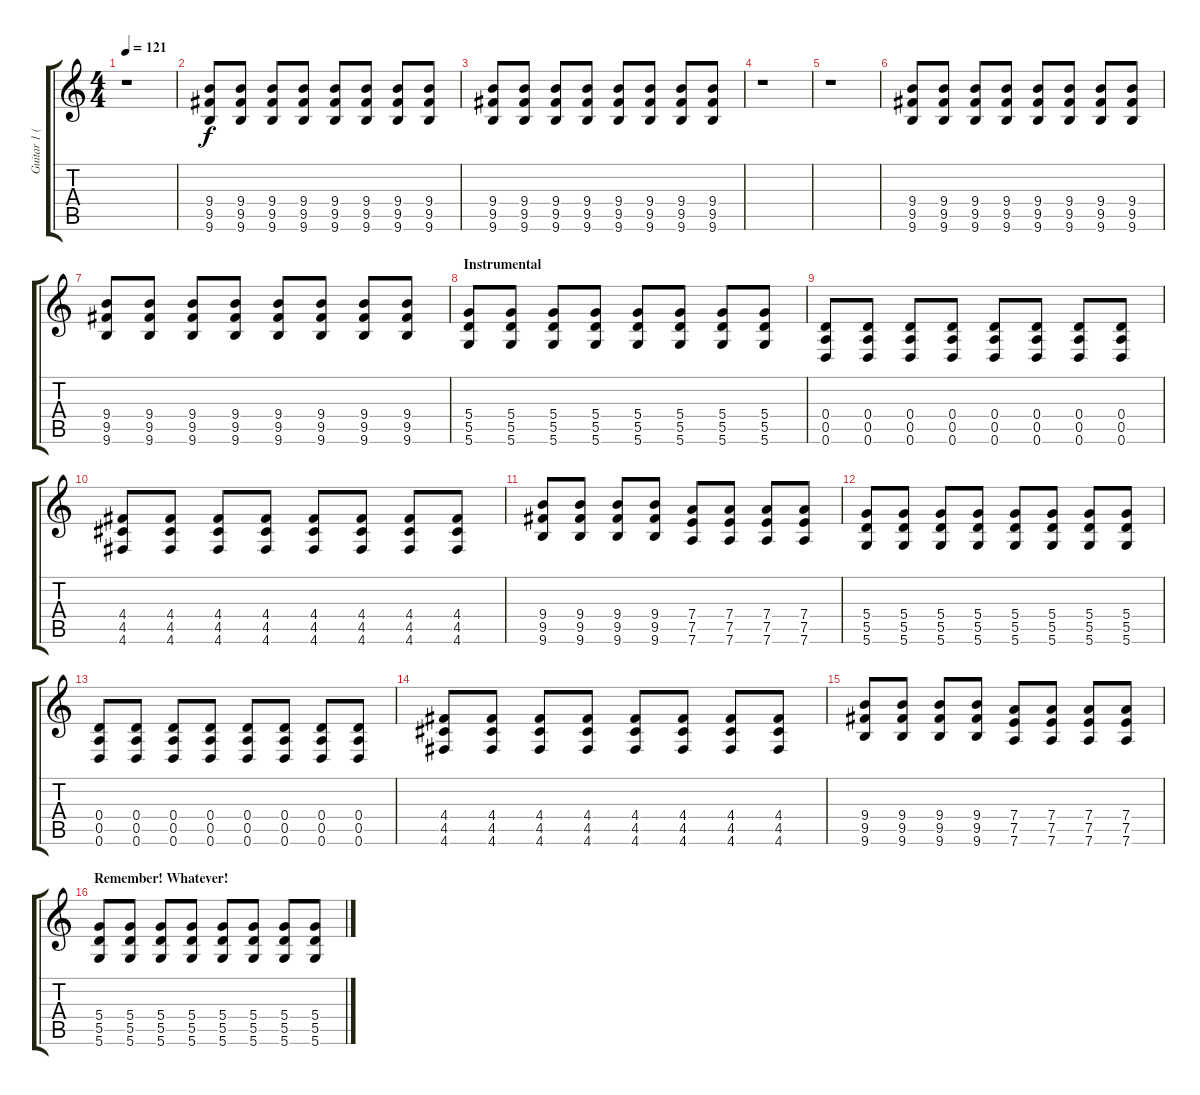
\track ("Guitar 1 (Billie Joe)" "Guitar 1 (") {instrument electricguitarmuted}
\staff {score tabs}
\tuning (E4 B3 G3 D3 A2 D2) {hide}
\ts (4 4)
\tempo 121
\clef g2
\ks c
r.1{dy f} |
(9.4 9.5 9.6).8{instrument overdrivenguitar} (9.4 9.5 9.6).8 (9.4 9.5 9.6).8 (9.4 9.5 9.6).8 (9.4 9.5 9.6).8 (9.4 9.5 9.6).8 (9.4 9.5 9.6).8 (9.4 9.5 9.6).8 |
(9.4 9.5 9.6).8 (9.4 9.5 9.6).8 (9.4 9.5 9.6).8 (9.4 9.5 9.6).8 (9.4 9.5 9.6).8 (9.4 9.5 9.6).8 (9.4 9.5 9.6).8 (9.4 9.5 9.6).8 |
r.1 |
r.1 |
(9.4 9.5 9.6).8{instrument overdrivenguitar} (9.4 9.5 9.6).8 (9.4 9.5 9.6).8 (9.4 9.5 9.6).8 (9.4 9.5 9.6).8 (9.4 9.5 9.6).8 (9.4 9.5 9.6).8 (9.4 9.5 9.6).8 |
(9.4 9.5 9.6).8 (9.4 9.5 9.6).8 (9.4 9.5 9.6).8 (9.4 9.5 9.6).8 (9.4 9.5 9.6).8 (9.4 9.5 9.6).8 (9.4 9.5 9.6).8 (9.4 9.5 9.6).8 |
\section ("" "Instrumental")
(5.4 5.5 5.6).8 (5.4 5.5 5.6).8 (5.4 5.5 5.6).8 (5.4 5.5 5.6).8 (5.4 5.5 5.6).8 (5.4 5.5 5.6).8 (5.4 5.5 5.6).8 (5.4 5.5 5.6).8 |
(0.4 0.5 0.6).8 (0.4 0.5 0.6).8 (0.4 0.5 0.6).8 (0.4 0.5 0.6).8 (0.4 0.5 0.6).8 (0.4 0.5 0.6).8 (0.4 0.5 0.6).8 (0.4 0.5 0.6).8 |
(4.4 4.5 4.6).8 (4.4 4.5 4.6).8 (4.4 4.5 4.6).8 (4.4 4.5 4.6).8 (4.4 4.5 4.6).8 (4.4 4.5 4.6).8 (4.4 4.5 4.6).8 (4.4 4.5 4.6).8 |
(9.4 9.5 9.6).8 (9.4 9.5 9.6).8 (9.4 9.5 9.6).8 (9.4 9.5 9.6).8 (7.4 7.5 7.6).8 (7.4 7.5 7.6).8 (7.4 7.5 7.6).8 (7.4 7.5 7.6).8 |
(5.4 5.5 5.6).8 (5.4 5.5 5.6).8 (5.4 5.5 5.6).8 (5.4 5.5 5.6).8 (5.4 5.5 5.6).8 (5.4 5.5 5.6).8 (5.4 5.5 5.6).8 (5.4 5.5 5.6).8 |
(0.4 0.5 0.6).8 (0.4 0.5 0.6).8 (0.4 0.5 0.6).8 (0.4 0.5 0.6).8 (0.4 0.5 0.6).8 (0.4 0.5 0.6).8 (0.4 0.5 0.6).8 (0.4 0.5 0.6).8 |
(4.4 4.5 4.6).8 (4.4 4.5 4.6).8 (4.4 4.5 4.6).8 (4.4 4.5 4.6).8 (4.4 4.5 4.6).8 (4.4 4.5 4.6).8 (4.4 4.5 4.6).8 (4.4 4.5 4.6).8 |
(9.4 9.5 9.6).8 (9.4 9.5 9.6).8 (9.4 9.5 9.6).8 (9.4 9.5 9.6).8 (7.4 7.5 7.6).8 (7.4 7.5 7.6).8 (7.4 7.5 7.6).8 (7.4 7.5 7.6).8 |
\section ("" "Remember! Whatever!")
(5.4 5.5 5.6).8{instrument overdrivenguitar} (5.4 5.5 5.6).8 (5.4 5.5 5.6).8 (5.4 5.5 5.6).8 (5.4 5.5 5.6).8 (5.4 5.5 5.6).8 (5.4 5.5 5.6).8 (5.4 5.5 5.6).8
